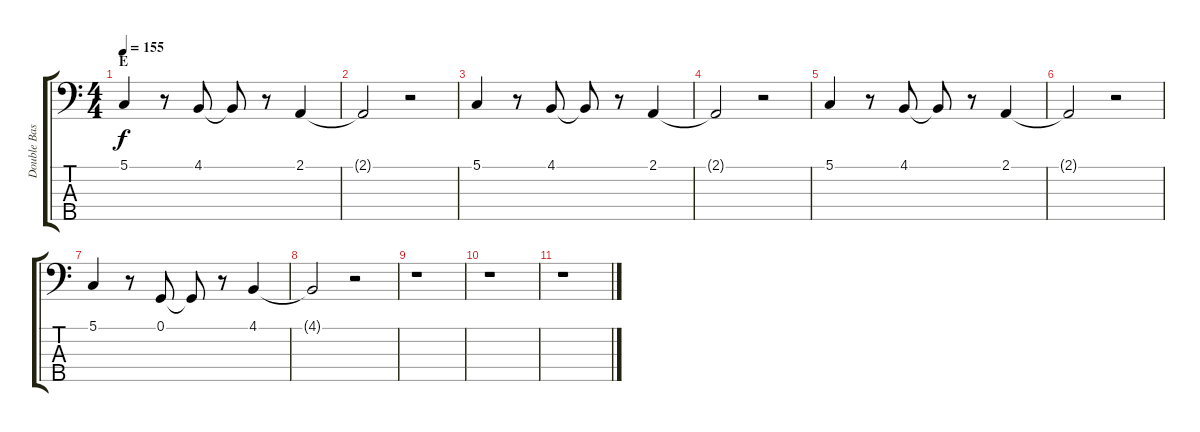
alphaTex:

\track ("Double Bass Harmonica" "Double Bas") {instrument harmonica}
\staff {score tabs}
\tuning (G2 D2 A1 E1 B0) {hide}
\ts (4 4)
\section ("" "E")
\tempo 155
\clef f4
\ks c
5.1.4{dy f} r.8 4.1.8 4.1{t}.8 r.8 2.1.4{volume 0} |
2.1{t}.2 r.2{volume 14} |
5.1.4 r.8 4.1.8 4.1{t}.8 r.8 2.1.4{volume 0} |
2.1{t}.2 r.2{volume 14} |
5.1.4 r.8 4.1.8 4.1{t}.8 r.8 2.1.4{volume 0} |
2.1{t}.2 r.2{volume 14} |
5.1.4 r.8 0.1.8 0.1{t}.8 r.8 4.1.4{volume 0} |
4.1{t}.2 r.2 |
r.1 |
r.1 |
r.1
